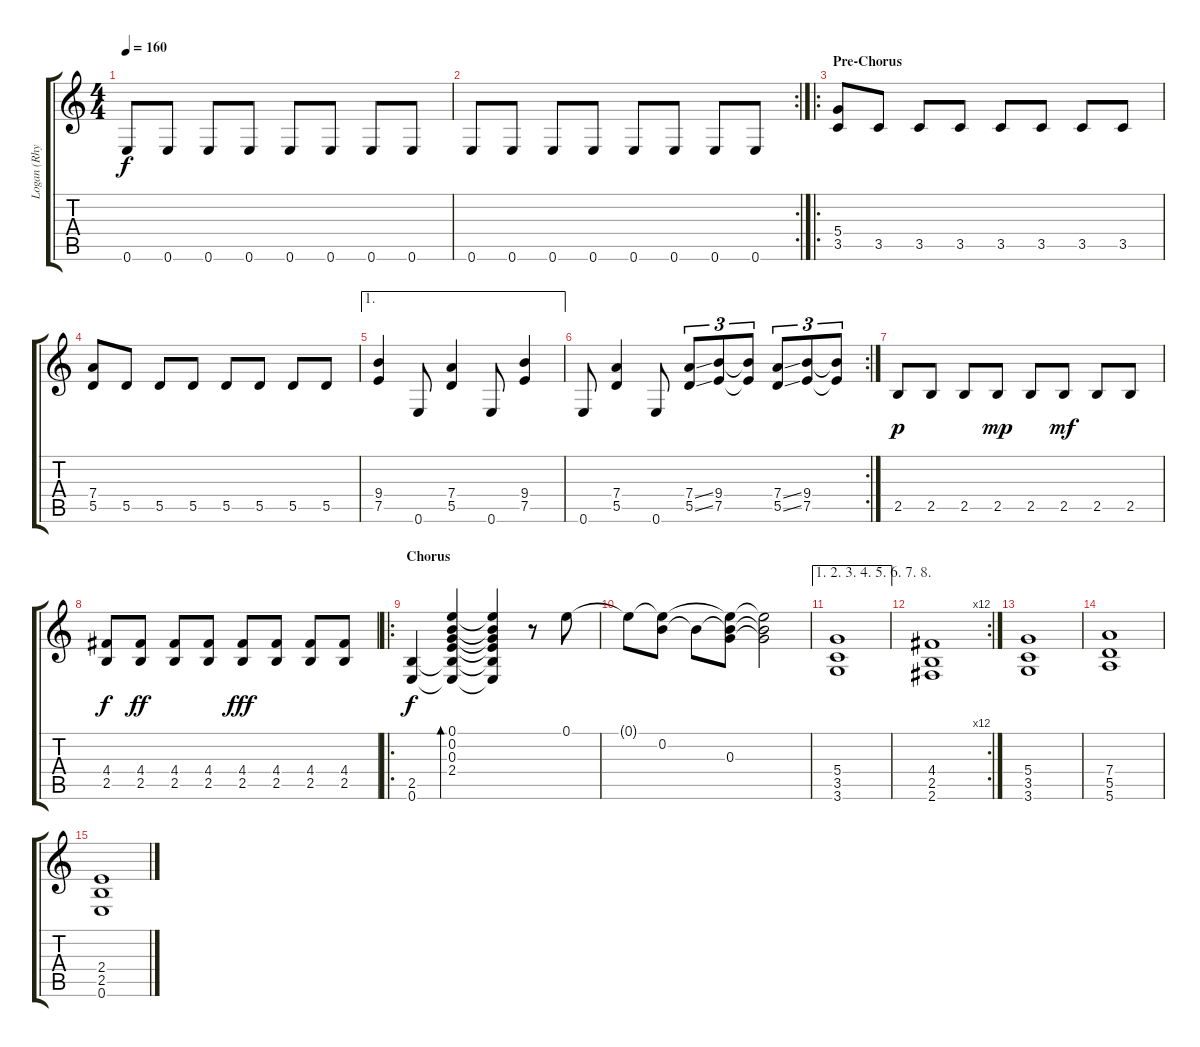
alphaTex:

\track ("Logan (Rhythm)" "Logan (Rhy") {instrument distortionguitar}
\staff {score tabs}
\tuning (E4 B3 G3 D3 A2 E2) {hide}
\ts (4 4)
\tempo 160
\clef g2
\ks c
0.6.8{dy f} 0.6.8 0.6.8 0.6.8 0.6.8 0.6.8 0.6.8 0.6.8 |
\rc 2
0.6.8 0.6.8 0.6.8 0.6.8 0.6.8 0.6.8 0.6.8 0.6.8 |
\ro
\section ("" "Pre-Chorus")
(5.4 3.5).8 3.5.8 3.5.8 3.5.8 3.5.8 3.5.8 3.5.8 3.5.8 |
(7.4 5.5).8 5.5.8 5.5.8 5.5.8 5.5.8 5.5.8 5.5.8 5.5.8 |
\ae 1
(9.4 7.5).4 0.6.8 (7.4 5.5).4 0.6.8 (9.4 7.5).4 |
\rc 2
0.6.8 (7.4 5.5).4 0.6.8 (7.4{ss} 5.5{ss}).8{tu (3 2)} (9.4 7.5).8{tu (3 2)} (9.4{t} 7.5{t}).8{tu (3 2)} (7.4{ss} 5.5{ss}).8{tu (3 2)} (9.4 7.5).8{tu (3 2)} (9.4{t} 7.5{t}).8{tu (3 2)} |
2.5.8{dy p} 2.5.8 2.5.8 2.5.8{dy mp} 2.5.8 2.5.8{dy mf} 2.5.8 2.5.8 |
(4.4 2.5).8{dy f} (4.4 2.5).8{dy ff} (4.4 2.5).8 (4.4 2.5).8 (4.4 2.5).8{dy fff} (4.4 2.5).8 (4.4 2.5).8 (4.4 2.5).8 |
\ro
\section ("" "Chorus")
(2.5 0.6).4{dy f} (0.1 0.2 0.3 2.4 2.5{t} 0.6{t}).4{bd 240} (0.1{t} 0.2{t} 0.3{t} 2.4{t} 2.5{t} 0.6{t}).4 r.8 0.1.8 |
0.1{t}.8 (0.1{t} 0.2).8 0.2{t}.8 (0.1{t} 0.2{t} 0.3).8 (0.1{t} 0.2{t} 0.3{t}).2 |
\ae (1 2 3 4 5 6 7 8)
(5.4 3.5 3.6).1 |
\rc 12
(4.4 2.5 2.6).1 |
(5.4 3.5 3.6).1 |
(7.4 5.5 5.6).1 |
(2.4 2.5 0.6).1
